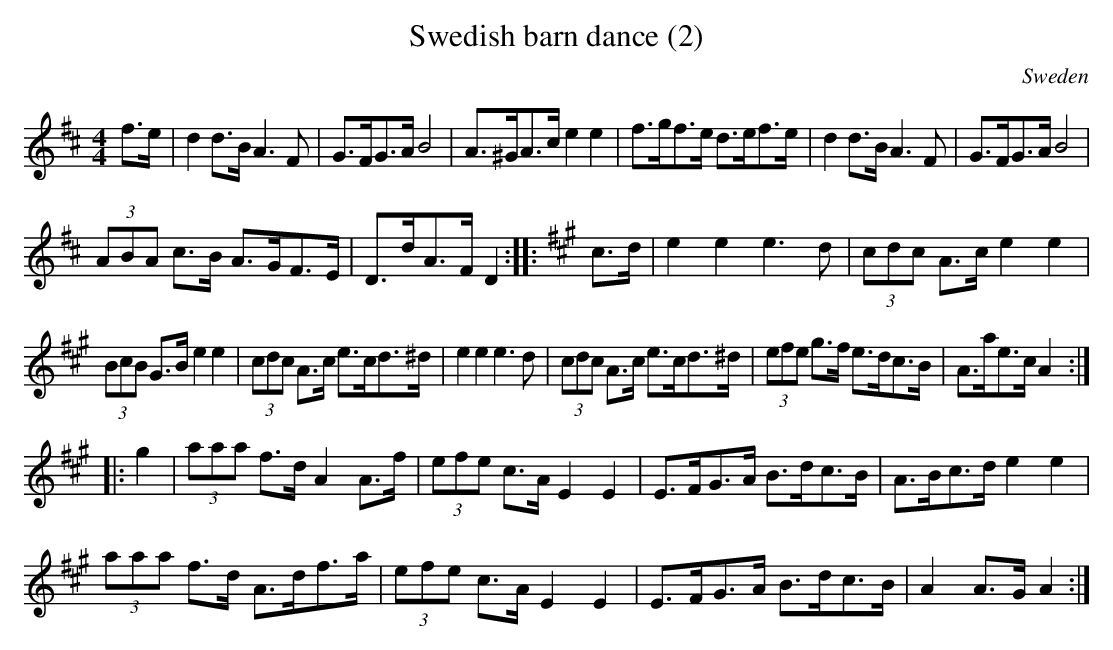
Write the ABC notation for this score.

X:1
T:Swedish barn dance (2)
O:Sweden
O:England
M:4/4
K:D
f>e| d2d>B A3F | G>FG>A B4 | \
A>^GA>c e2e2 | f>gf>e d>ef>e |\
d2d>B A3F | G>FG>A B4 |
(3ABA c>B A>GF>E | D>dA>F D2 ::\
K:A
c>d |\
e2e2e3d | (3cdc A>c e2e2 |
(3BcB G>B e2e2 | (3cdc A>c e>cd>^d |\
e2e2e3d | (3cdc A>c e>cd>^d | \
(3efe g>f e>dc>B | A>ae>c A2 :|
|: g2 |\
(3aaa f>d A2A>f | (3efe c>A E2E2 |\
E>FG>A B>dc>B | A>Bc>d e2e2 |
(3aaa f>d A>df>a | (3efe c>A E2E2 |\
E>FG>A B>dc>B | A2A>G A2 :|**
